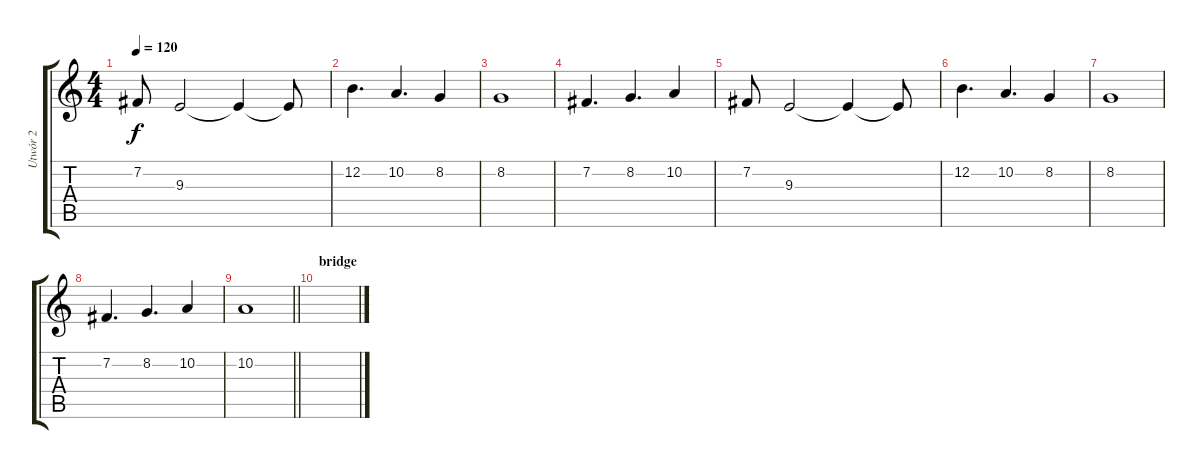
\track ("Utwór 2" "Utwór 2") {instrument oboe}
\staff {score tabs}
\tuning (E4 B3 G3 D3 A2 E2) {hide}
\ts (4 4)
\tempo 120
\clef g2
\ks c
7.2.8{dy f} 9.3.2 9.3{t}.4 9.3{t}.8 |
12.2.4{d} 10.2.4{d} 8.2.4 |
8.2.1 |
7.2.4{d} 8.2.4{d} 10.2.4 |
7.2.8 9.3.2 9.3{t}.4 9.3{t}.8 |
12.2.4{d} 10.2.4{d} 8.2.4 |
8.2.1 |
7.2.4{d} 8.2.4{d} 10.2.4 |
\barLineRight lightlight
10.2.1 |
\section ("" "bridge")
